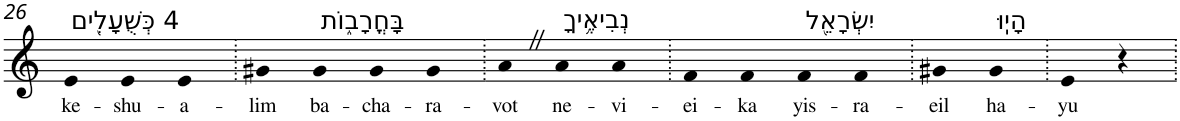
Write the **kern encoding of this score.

**kern	**text
*part1	*part1
*staff1	*staff1
*I"Piano	*
*I'Pno	*
!!LO:PB:g=z
*clefG2	*
*k[]	*
=26	=26
!LO:TX:a:t=4 כְּשֻׁעָלִ֖ים	!
!	!LO:LY:b
4e	ke-
!	!LO:LY:b
4e	-shu-
!	!LO:LY:b
4e	-a-
=27.	=27.
!	!LO:LY:b
4g#X	-lim
!LO:TX:a:t=בָּחֳרָב֑וֹת	!
!	!LO:LY:b
4g#	ba-
!	!LO:LY:b
4g#	-cha-
!	!LO:LY:b
4g#	-ra-
=28.	=28.
!	!LO:LY:b
4aZ	-vot
!LO:TX:a:t=נְבִיאֶ֥יךָ	!
!	!LO:LY:b
4a	ne-
!	!LO:LY:b
4a	-vi-
=29.	=29.
!	!LO:LY:b
4f	-ei-
!	!LO:LY:b
4f	-ka
!LO:TX:a:t=יִשְׂרָאֵ֖ל	!
!	!LO:LY:b
4f	yis-
!	!LO:LY:b
4f	-ra-
=30.	=30.
!	!LO:LY:b
4g#X	-eil
!LO:TX:a:t=הָיֽוּ	!
!	!LO:LY:b
4g#	ha-
=31.	=31.
!	!LO:LY:b
4e	-yu
4r	.
=.	=.
*-	*-
